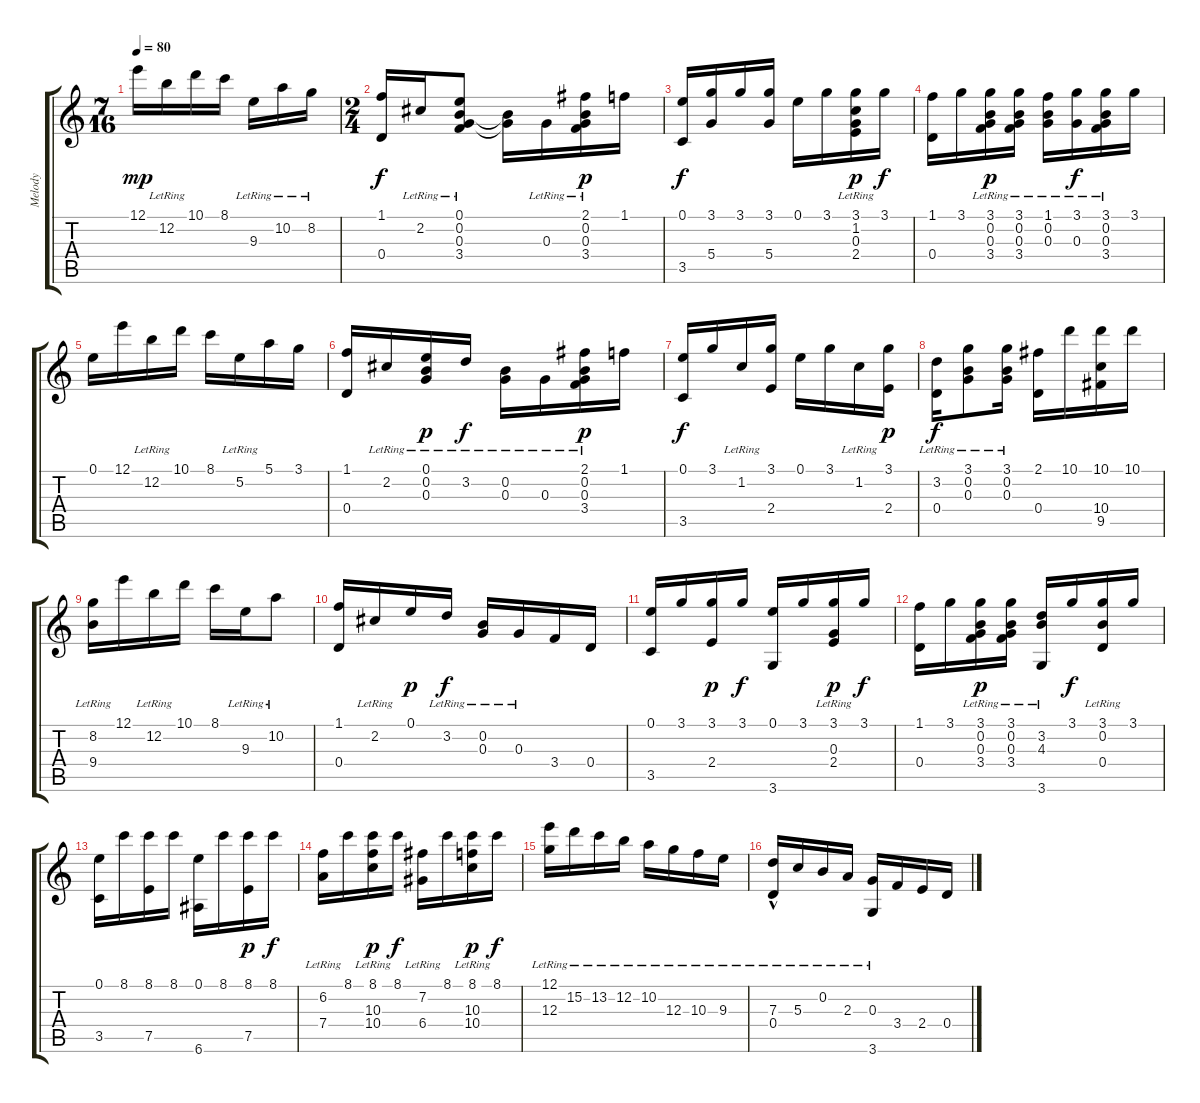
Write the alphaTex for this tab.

\track ("Melody" "Melody") {instrument acousticguitarnylon}
\staff {score tabs}
\tuning (E4 B3 G3 D3 A2 E2) {hide}
\ts (7 16)
\tempo 80
\clef g2
\ks c
12.1.16{dy mp instrument acousticguitarnylon} 12.2{lr}.16 10.1.16 8.1.16 9.3{lr}.16 10.2{lr}.16 8.2{lr}.16 |
\ts (2 4)
(1.1 0.4).16{dy f} 2.2{lr}.16 (0.1 0.2{lr} 0.3{lr} 3.4).8 (0.2{t} 0.3{t}).16 0.3{lr}.16 (2.1 0.2{lr} 0.3{lr} 3.4).16{dy p} 1.1.16 |
(0.1 3.5).16{dy f} (3.1 5.4).16 3.1.16 (3.1 5.4).16 0.1.16 3.1.16 (3.1 1.2{lr} 0.3{lr} 2.4).16{dy p} 3.1.16{dy f} |
(1.1 0.4).16 3.1.16 (3.1 0.2{lr} 0.3{lr} 3.4).16{dy p} (3.1 0.2{lr} 0.3{lr} 3.4).16 (1.1 0.2{lr} 0.3{lr}).16 (3.1 0.3{lr}).16{dy f} (3.1 0.2{lr} 0.3{lr} 3.4).16 3.1.16 |
0.1.16 12.1.16 12.2{lr}.16 10.1.16 8.1.16 5.2{lr}.16 5.1.16 3.1.16 |
(1.1 0.4).16 2.2{lr}.16 (0.1 0.2{lr} 0.3{lr}).16{dy p} 3.2{lr}.16{dy f} (0.2{lr} 0.3{lr}).16 0.3{lr}.16 (2.1 0.2{lr} 0.3{lr} 3.4).16{dy p} 1.1.16 |
(0.1 3.5).16{dy f} 3.1.16 1.2{lr}.16 (3.1 2.4).16 0.1.16 3.1.16 1.2{lr}.16 (3.1 2.4).16{dy p} |
(3.2{lr} 0.4).16{dy f} (3.1 0.2{lr} 0.3{lr}).8 (3.1 0.2{lr} 0.3{lr}).16 (2.1 0.4).16 10.1.16 (10.1 10.4 9.5).16 10.1.16 |
(8.2{lr} 9.4).16 12.1.16 12.2{lr}.16 10.1.16 8.1.16 9.3{lr}.16 10.2{lr}.8 |
(1.1 0.4).16 2.2{lr}.16 0.1.16{dy p} 3.2{lr}.16{dy f} (0.2{lr} 0.3{lr}).16 0.3{lr}.16 3.4.16 0.4.16 |
(0.1 3.5).16 3.1.16 (3.1 2.4).16{dy p} 3.1.16{dy f} (0.1 3.6).16 3.1.16 (3.1 0.3{lr} 2.4).16{dy p} 3.1.16{dy f} |
(1.1 0.4).16 3.1.16 (3.1 0.2{lr} 0.3{lr} 3.4).16{dy p} (3.1 0.2{lr} 0.3{lr} 3.4).16 (3.2{lr} 4.3{lr} 3.6).16 3.1.16{dy f} (3.1 0.2{lr} 0.4).16 3.1.16 |
(0.1 3.5).16 8.1.16 (8.1 7.5).16 8.1.16 (0.1 6.6).16 8.1.16 (8.1 7.5).16{dy p} 8.1.16{dy f} |
(6.2{lr} 7.4).16 8.1.16 (8.1 10.3{lr} 10.4).16{dy p} 8.1.16{dy f} (7.2{lr} 6.4).16 8.1.16 (8.1 10.3{lr} 10.4).16{dy p} 8.1.16{dy f} |
(12.1 12.3{lr}).16 15.2{lr}.16 13.2{lr}.16 12.2{lr}.16 10.2{lr}.16 12.3{lr}.16 10.3{lr}.16 9.3{lr}.16 |
(7.3{lr} 0.4{hac}).16 5.3{lr}.16 0.2{lr}.16 2.3{lr}.16 (0.3{lr} 3.6).16 3.4.16 2.4.16 0.4.16
